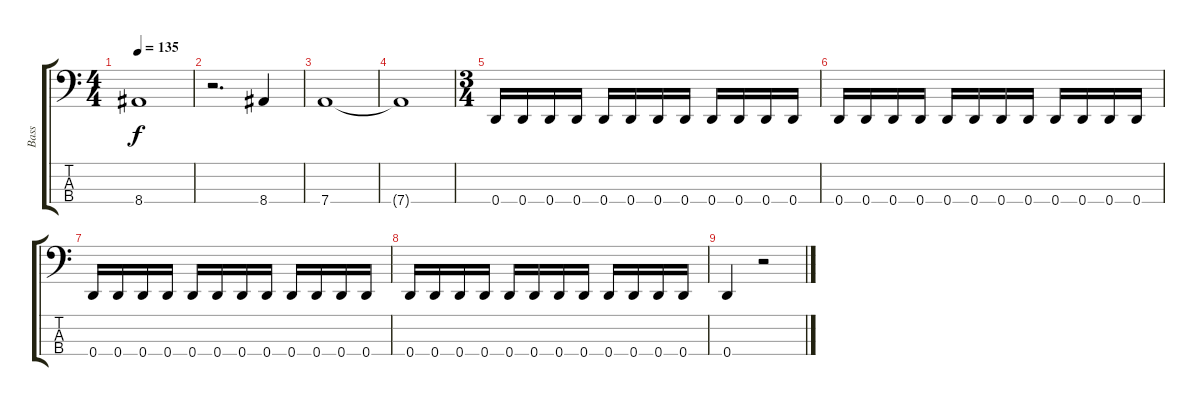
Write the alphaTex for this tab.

\track ("Bass" "Bass") {instrument electricbassfinger}
\staff {score tabs}
\tuning (G2 D2 A1 D1) {hide}
\ts (4 4)
\tempo 135
\clef f4
\ks c
8.4.1{dy f} |
r.2{d} 8.4.4 |
7.4.1 |
7.4{t}.1 |
\ts (3 4)
0.4.16 0.4.16 0.4.16 0.4.16 0.4.16 0.4.16 0.4.16 0.4.16 0.4.16 0.4.16 0.4.16 0.4.16 |
0.4.16 0.4.16 0.4.16 0.4.16 0.4.16 0.4.16 0.4.16 0.4.16 0.4.16 0.4.16 0.4.16 0.4.16 |
0.4.16 0.4.16 0.4.16 0.4.16 0.4.16 0.4.16 0.4.16 0.4.16 0.4.16 0.4.16 0.4.16 0.4.16 |
0.4.16 0.4.16 0.4.16 0.4.16 0.4.16 0.4.16 0.4.16 0.4.16 0.4.16 0.4.16 0.4.16 0.4.16 |
0.4.4 r.2
